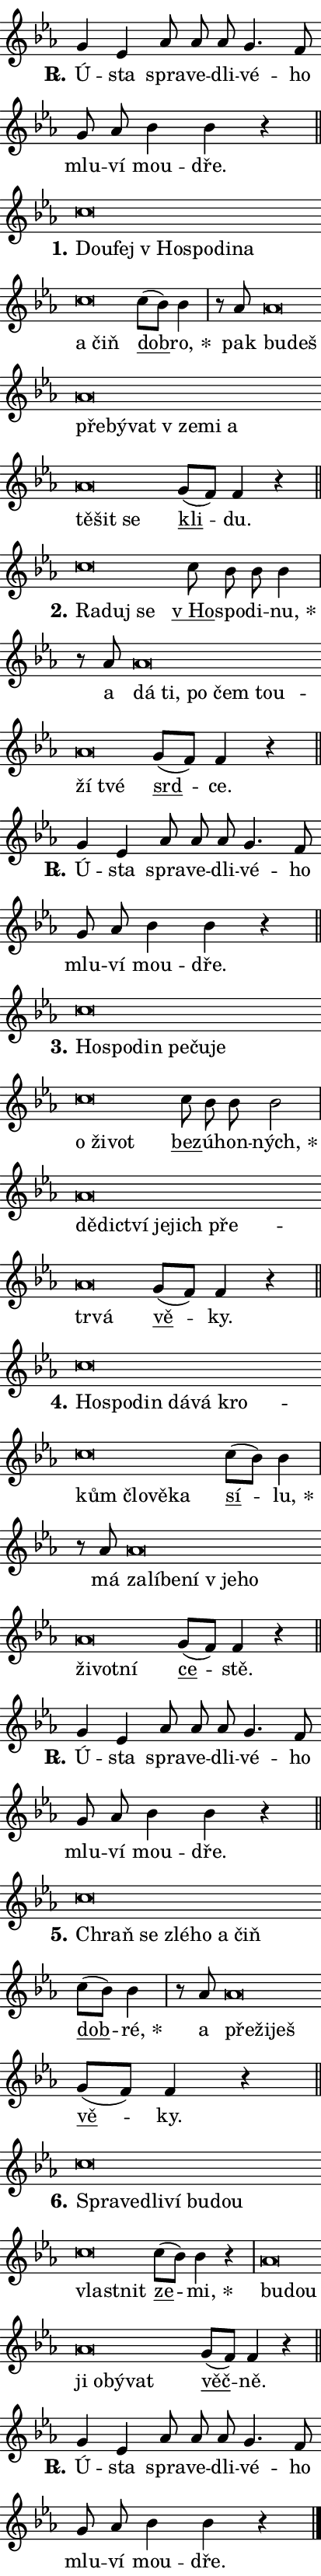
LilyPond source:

\version "2.22.1"
\header { tagline = "" }
\paper {
  indent = 0\cm
  top-margin = 0\cm
  right-margin = 0\cm
  bottom-margin = 0\cm
  left-margin = 0\cm
  paper-width = 7\cm
  page-breaking = #ly:one-page-breaking
  system-system-spacing.basic-distance = #11
  score-system-spacing.basic-distance = #11
  ragged-last = ##f
}


%% Author: Thomas Morley
%% https://lists.gnu.org/archive/html/lilypond-user/2020-05/msg00002.html
#(define (line-position grob)
"Returns position of @var[grob} in current system:
   @code{'start}, if at first time-step
   @code{'end}, if at last time-step
   @code{'middle} otherwise
"
  (let* ((col (ly:item-get-column grob))
         (ln (ly:grob-object col 'left-neighbor))
         (rn (ly:grob-object col 'right-neighbor))
         (col-to-check-left (if (ly:grob? ln) ln col))
         (col-to-check-right (if (ly:grob? rn) rn col))
         (break-dir-left
           (and
             (ly:grob-property col-to-check-left 'non-musical #f)
             (ly:item-break-dir col-to-check-left)))
         (break-dir-right
           (and
             (ly:grob-property col-to-check-right 'non-musical #f)
             (ly:item-break-dir col-to-check-right))))
        (cond ((eqv? 1 break-dir-left) 'start)
              ((eqv? -1 break-dir-right) 'end)
              (else 'middle))))

#(define (tranparent-at-line-position vctor)
  (lambda (grob)
  "Relying on @code{line-position} select the relevant enry from @var{vctor}.
Used to determine transparency,"
    (case (line-position grob)
      ((end) (not (vector-ref vctor 0)))
      ((middle) (not (vector-ref vctor 1)))
      ((start) (not (vector-ref vctor 2))))))

noteHeadBreakVisibility =
#(define-music-function (break-visibility)(vector?)
"Makes @code{NoteHead}s transparent relying on @var{break-visibility}"
#{
  \override NoteHead.transparent =
    #(tranparent-at-line-position break-visibility)
#})

#(define delete-ledgers-for-transparent-note-heads
  (lambda (grob)
    "Reads whether a @code{NoteHead} is transparent.
If so this @code{NoteHead} is removed from @code{'note-heads} from
@var{grob}, which is supposed to be @code{LedgerLineSpanner}.
As a result ledgers are not printed for this @code{NoteHead}"
    (let* ((nhds-array (ly:grob-object grob 'note-heads))
           (nhds-list
             (if (ly:grob-array? nhds-array)
                 (ly:grob-array->list nhds-array)
                 '()))
           ;; Relies on the transparent-property being done before
           ;; Staff.LedgerLineSpanner.after-line-breaking is executed.
           ;; This is fragile ...
           (to-keep
             (remove
               (lambda (nhd)
                 (ly:grob-property nhd 'transparent #f))
               nhds-list)))
      ;; TODO find a better method to iterate over grob-arrays, similiar
      ;; to filter/remove etc for lists
      ;; For now rebuilt from scratch
      (set! (ly:grob-object grob 'note-heads)  '())
      (for-each
        (lambda (nhd)
          (ly:pointer-group-interface::add-grob grob 'note-heads nhd))
        to-keep))))

hideNotes = {
  \noteHeadBreakVisibility #begin-of-line-visible
}
unHideNotes = {
  \noteHeadBreakVisibility #all-visible
}

% work-around for resetting accidentals
% https://lilypond.org/doc/v2.23/Documentation/notation/displaying-rhythms#unmetered-music
cadenzaMeasure = {
  \cadenzaOff
  \partial 1024 s1024
  \cadenzaOn
}

#(define-markup-command (accent layout props text) (markup?)
  "Underline accented syllable"
  (interpret-markup layout props
    #{\markup \override #'(offset . 4.3) \underline { #text }#}))

responsum = \markup \concat {
  "R" \hspace #-1.05 \path #0.1 #'((moveto 0 0.07) (lineto 0.9 0.8)) \hspace #0.05 "."
}

\layout {
    \context {
        \Staff
        \remove "Time_signature_engraver"
        \override LedgerLineSpanner.after-line-breaking = #delete-ledgers-for-transparent-note-heads
    }
    \context {
        \Voice {
            \override NoteHead.output-attributes = #'((class . "notehead"))
            \override Hairpin.height = #0.55
        }
    }
    \context {
        \Lyrics {
            \override StanzaNumber.output-attributes = #'((class . "stanzanumber"))
            \override LyricSpace.minimum-distance = #0.9
            \override LyricText.font-name = #"TeX Gyre Schola"
            \override LyricText.font-size = 1
            \override StanzaNumber.font-name = #"TeX Gyre Schola Bold"
            \override StanzaNumber.font-size = 1
        }
    }
}

% magnetic-lyrics.ily
%
%   written by
%     Jean Abou Samra <jean@abou-samra.fr>
%     Werner Lemberg <wl@gnu.org>
%
%   adapted by
%     Jiri Hon <jiri.hon@gmail.com>
%
% Version 2022-Apr-15

% https://www.mail-archive.com/lilypond-user@gnu.org/msg149350.html

#(define (Left_hyphen_pointer_engraver context)
   "Collect syllable-hyphen-syllable occurrences in lyrics and store
them in properties.  This engraver only looks to the left.  For
example, if the lyrics input is @code{foo -- bar}, it does the
following.

@itemize @bullet
@item
Set the @code{text} property of the @code{LyricHyphen} grob between
@q{foo} and @q{bar} to @code{foo}.

@item
Set the @code{left-hyphen} property of the @code{LyricText} grob with
text @q{foo} to the @code{LyricHyphen} grob between @q{foo} and
@q{bar}.
@end itemize

Use this auxiliary engraver in combination with the
@code{lyric-@/text::@/apply-@/magnetic-@/offset!} hook."
   (let ((hyphen #f)
         (text #f))
     (make-engraver
      (acknowledgers
       ((lyric-syllable-interface engraver grob source-engraver)
        (set! text grob)))
      (end-acknowledgers
       ((lyric-hyphen-interface engraver grob source-engraver)
        ;(when (not (grob::has-interface grob 'lyric-space-interface))
          (set! hyphen grob)));)
      ((stop-translation-timestep engraver)
       (when (and text hyphen)
         (ly:grob-set-object! text 'left-hyphen hyphen))
       (set! text #f)
       (set! hyphen #f)))))

#(define (lyric-text::apply-magnetic-offset! grob)
   "If the space between two syllables is less than the value in
property @code{LyricText@/.details@/.squash-threshold}, move the right
syllable to the left so that it gets concatenated with the left
syllable.

Use this function as a hook for
@code{LyricText@/.after-@/line-@/breaking} if the
@code{Left_@/hyphen_@/pointer_@/engraver} is active."
   (let ((hyphen (ly:grob-object grob 'left-hyphen #f)))
     (when hyphen
       (let ((left-text (ly:spanner-bound hyphen LEFT)))
         (when (grob::has-interface left-text 'lyric-syllable-interface)
           (let* ((common (ly:grob-common-refpoint grob left-text X))
                  (this-x-ext (ly:grob-extent grob common X))
                  (left-x-ext
                   (begin
                     ;; Trigger magnetism for left-text.
                     (ly:grob-property left-text 'after-line-breaking)
                     (ly:grob-extent left-text common X)))
                  ;; `delta` is the gap width between two syllables.
                  (delta (- (interval-start this-x-ext)
                            (interval-end left-x-ext)))
                  (details (ly:grob-property grob 'details))
                  (threshold (assoc-get 'squash-threshold details 0.2)))
             (when (< delta threshold)
               (let* (;; We have to manipulate the input text so that
                      ;; ligatures crossing syllable boundaries are not
                      ;; disabled.  For languages based on the Latin
                      ;; script this is essentially a beautification.
                      ;; However, for non-Western scripts it can be a
                      ;; necessity.
                      (lt (ly:grob-property left-text 'text))
                      (rt (ly:grob-property grob 'text))
                      (is-space (grob::has-interface hyphen 'lyric-space-interface))
                      (space (if is-space " " ""))
                      (space-markup (grob-interpret-markup grob " "))
                      (space-size (interval-length (ly:stencil-extent space-markup X)))
                      (extra-delta (if is-space space-size 0))
                      ;; Append new syllable.
                      (ltrt-space (if (and (string? lt) (string? rt))
                                (string-append lt space rt)
                                (make-concat-markup (list lt space rt))))
                      ;; Right-align `ltrt` to the right side.
                      (ltrt-space-markup (grob-interpret-markup
                               grob
                               (make-translate-markup
                                (cons (interval-length this-x-ext) 0)
                                (make-right-align-markup ltrt-space)))))
                 (begin
                   ;; Don't print `left-text`.
                   (ly:grob-set-property! left-text 'stencil #f)
                   ;; Set text and stencil (which holds all collected
                   ;; syllables so far) and shift it to the left.
                   (ly:grob-set-property! grob 'text ltrt-space)
                   (ly:grob-set-property! grob 'stencil ltrt-space-markup)
                   (ly:grob-translate-axis! grob (- (- delta extra-delta)) X))))))))))


#(define (lyric-hyphen::displace-bounds-first grob)
   ;; Make very sure this callback isn't triggered too early.
   (let ((left (ly:spanner-bound grob LEFT))
         (right (ly:spanner-bound grob RIGHT)))
     (ly:grob-property left 'after-line-breaking)
     (ly:grob-property right 'after-line-breaking)
     (ly:lyric-hyphen::print grob)))

squashThreshold = #0.4

\layout {
  \context {
    \Lyrics
    \consists #Left_hyphen_pointer_engraver
    \override LyricText.after-line-breaking =
      #lyric-text::apply-magnetic-offset!
    \override LyricHyphen.stencil = #lyric-hyphen::displace-bounds-first
    \override LyricText.details.squash-threshold = \squashThreshold
    \override LyricHyphen.minimum-distance = 0
    \override LyricHyphen.minimum-length = \squashThreshold
  }
}

squash = \override LyricText.details.squash-threshold = 9999
unSquash = \override LyricText.details.squash-threshold = \squashThreshold

left = \override LyricText.self-alignment-X = #LEFT
unLeft = \revert LyricText.self-alignment-X

starOffset = #(lambda (grob) 
                (let ((x_offset (ly:self-alignment-interface::aligned-on-x-parent grob)))
                  (if (= x_offset 0) 0 (+ x_offset 1.2))))

star = #(define-music-function (syllable)(string?)
"Append star separator at the end of a syllable"
#{
  \once \override LyricText.X-offset = #starOffset
  \lyricmode { \markup {
    #syllable
    \override #'((font-name . "TeX Gyre Schola Bold")) \hspace #0.2 \lower #0.65 \larger "*"
  } }
#})

starAccent = #(define-music-function (syllable)(string?)
"Append star separator at the end of a syllable and make accent"
#{
  \once \override LyricText.X-offset = #starOffset
  \lyricmode { \markup {
    \accent #syllable
    \override #'((font-name . "TeX Gyre Schola Bold")) \hspace #0.2 \lower #0.65 \larger "*"
  } }
#})

breath = #(define-music-function (syllable)(string?)
"Append breathing indicator at the end of a syllable"
#{
  \lyricmode { \markup { #syllable "+" } }
#})

optionalBreath = #(define-music-function (syllable)(string?)
"Append optional breathing indicator at the end of a syllable"
#{
  \lyricmode { \markup { #syllable "(+)" } }
#})


\score {
    <<
        \new Voice = "melody" { \cadenzaOn \key es \major \relative { g'4 es as8 as as \bar "" g4. f8 \bar "" g as bes4 bes r \cadenzaMeasure \bar "||" \break }
\relative { c''\breve*1/16 \hideNotes \breve*1/16 \bar "" \breve*1/16 \bar "" \breve*1/16 \bar "" \breve*1/16 \bar "" \breve*1/16 \bar "" \breve*1/16 \breve*1/16 \bar "" \unHideNotes \bar "" c8[( bes)] bes4 \cadenzaMeasure \bar "|" r8 as8 as\breve*1/16 \hideNotes \breve*1/16 \bar "" \breve*1/16 \bar "" \breve*1/16 \bar "" \breve*1/16 \bar "" \breve*1/16 \bar "" \breve*1/16 \bar "" \breve*1/16 \bar "" \breve*1/16 \bar "" \breve*1/16 \breve*1/16 \bar "" \unHideNotes \bar "" g8[( f)] f4 r \cadenzaMeasure \bar "||" \break }
\relative { c''\breve*1/16 \hideNotes \breve*1/16 \breve*1/16 \bar "" \unHideNotes \bar "" c8 bes bes bes4 \cadenzaMeasure \bar "|" r8 as8 as\breve*1/16 \hideNotes \breve*1/16 \bar "" \breve*1/16 \bar "" \breve*1/16 \bar "" \breve*1/16 \bar "" \breve*1/16 \breve*1/16 \bar "" \unHideNotes \bar "" g8[( f)] f4 r \cadenzaMeasure \bar "||" \break }
\relative { g'4 es as8 as as \bar "" g4. f8 \bar "" g as bes4 bes r \cadenzaMeasure \bar "||" \break }
\relative { c''\breve*1/16 \hideNotes \breve*1/16 \bar "" \breve*1/16 \bar "" \breve*1/16 \bar "" \breve*1/16 \bar "" \breve*1/16 \bar "" \breve*1/16 \bar "" \breve*1/16 \breve*1/16 \bar "" \unHideNotes \bar "" c8 bes bes bes2 \cadenzaMeasure \bar "|" as\breve*1/16 \hideNotes \breve*1/16 \bar "" \breve*1/16 \bar "" \breve*1/16 \bar "" \breve*1/16 \bar "" \breve*1/16 \bar "" \breve*1/16 \breve*1/16 \bar "" \unHideNotes \bar "" g8[( f)] f4 r \cadenzaMeasure \bar "||" \break }
\relative { c''\breve*1/16 \hideNotes \breve*1/16 \bar "" \breve*1/16 \bar "" \breve*1/16 \bar "" \breve*1/16 \bar "" \breve*1/16 \bar "" \breve*1/16 \bar "" \breve*1/16 \bar "" \breve*1/16 \breve*1/16 \bar "" \unHideNotes \bar "" c8[( bes)] bes4 \cadenzaMeasure \bar "|" r8 as8 as\breve*1/16 \hideNotes \breve*1/16 \bar "" \breve*1/16 \bar "" \breve*1/16 \bar "" \breve*1/16 \bar "" \breve*1/16 \bar "" \breve*1/16 \bar "" \breve*1/16 \breve*1/16 \bar "" \unHideNotes \bar "" g8[( f)] f4 r \cadenzaMeasure \bar "||" \break }
\relative { g'4 es as8 as as \bar "" g4. f8 \bar "" g as bes4 bes r \cadenzaMeasure \bar "||" \break }
\relative { c''\breve*1/16 \hideNotes \breve*1/16 \bar "" \breve*1/16 \bar "" \breve*1/16 \bar "" \breve*1/16 \breve*1/16 \bar "" \unHideNotes \bar "" c8[( bes)] bes4 \cadenzaMeasure \bar "|" r8 as8 as\breve*1/16 \hideNotes \breve*1/16 \breve*1/16 \bar "" \unHideNotes \bar "" g8[( f)] f4 r \cadenzaMeasure \bar "||" \break }
\relative { c''\breve*1/16 \hideNotes \breve*1/16 \bar "" \breve*1/16 \bar "" \breve*1/16 \bar "" \breve*1/16 \bar "" \breve*1/16 \bar "" \breve*1/16 \breve*1/16 \bar "" \unHideNotes \bar "" c8[( bes)] bes4 r \cadenzaMeasure \bar "|" as\breve*1/16 \hideNotes \breve*1/16 \bar "" \breve*1/16 \bar "" \breve*1/16 \bar "" \breve*1/16 \breve*1/16 \bar "" \unHideNotes \bar "" g8[( f)] f4 r \cadenzaMeasure \bar "||" \break }
\relative { g'4 es as8 as as \bar "" g4. f8 \bar "" g as bes4 bes r \cadenzaMeasure \bar "||" \break } \bar "|." }
        \new Lyrics \lyricsto "melody" { \lyricmode { \set stanza = \responsum
Ú -- sta spra -- ve -- dli -- vé -- ho mlu -- ví mou -- dře.
\set stanza = "1."
\left Dou -- \squash fej "v Ho" -- spo -- di -- na a čiň \unLeft \unSquash \markup \accent dob -- \star ro, pak \left bu -- \squash deš pře -- bý -- vat "v ze" -- mi a tě -- šit se \unLeft \unSquash \markup \accent kli -- du.
\set stanza = "2."
\left Ra -- \squash duj se \unLeft \unSquash \markup \accent "v Ho" -- spo -- di -- \star nu, a \left dá \squash ti, po čem tou -- ží tvé \unLeft \unSquash \markup \accent srd -- ce.
\set stanza = \responsum
Ú -- sta spra -- ve -- dli -- vé -- ho mlu -- ví mou -- dře.
\set stanza = "3."
\left Ho -- \squash spo -- din pe -- ču -- je o ži -- vot \unLeft \unSquash \markup \accent bez -- ú -- hon -- \star ných, \left dě -- \squash dic -- tví je -- jich pře -- tr -- vá \unLeft \unSquash \markup \accent vě -- ky.
\set stanza = "4."
\left Ho -- \squash spo -- din dá -- vá kro -- kům člo -- vě -- ka \unLeft \unSquash \markup \accent sí -- \star lu, má \left za -- \squash lí -- be -- ní "v je" -- ho ži -- vot -- ní \unLeft \unSquash \markup \accent ce -- stě.
\set stanza = \responsum
Ú -- sta spra -- ve -- dli -- vé -- ho mlu -- ví mou -- dře.
\set stanza = "5."
\left Chraň \squash se zlé -- ho a čiň \unLeft \unSquash \markup \accent dob -- \star ré, a \left pře -- \squash ži -- ješ \unLeft \unSquash \markup \accent vě -- ky.
\set stanza = "6."
\left Spra -- \squash ve -- dli -- ví bu -- dou vlast -- nit \unLeft \unSquash \markup \accent ze -- \star mi, \left bu -- \squash dou ji o -- bý -- vat \unLeft \unSquash \markup \accent věč -- ně.
\set stanza = \responsum
Ú -- sta spra -- ve -- dli -- vé -- ho mlu -- ví mou -- dře. } }
    >>
    \layout {}
}
